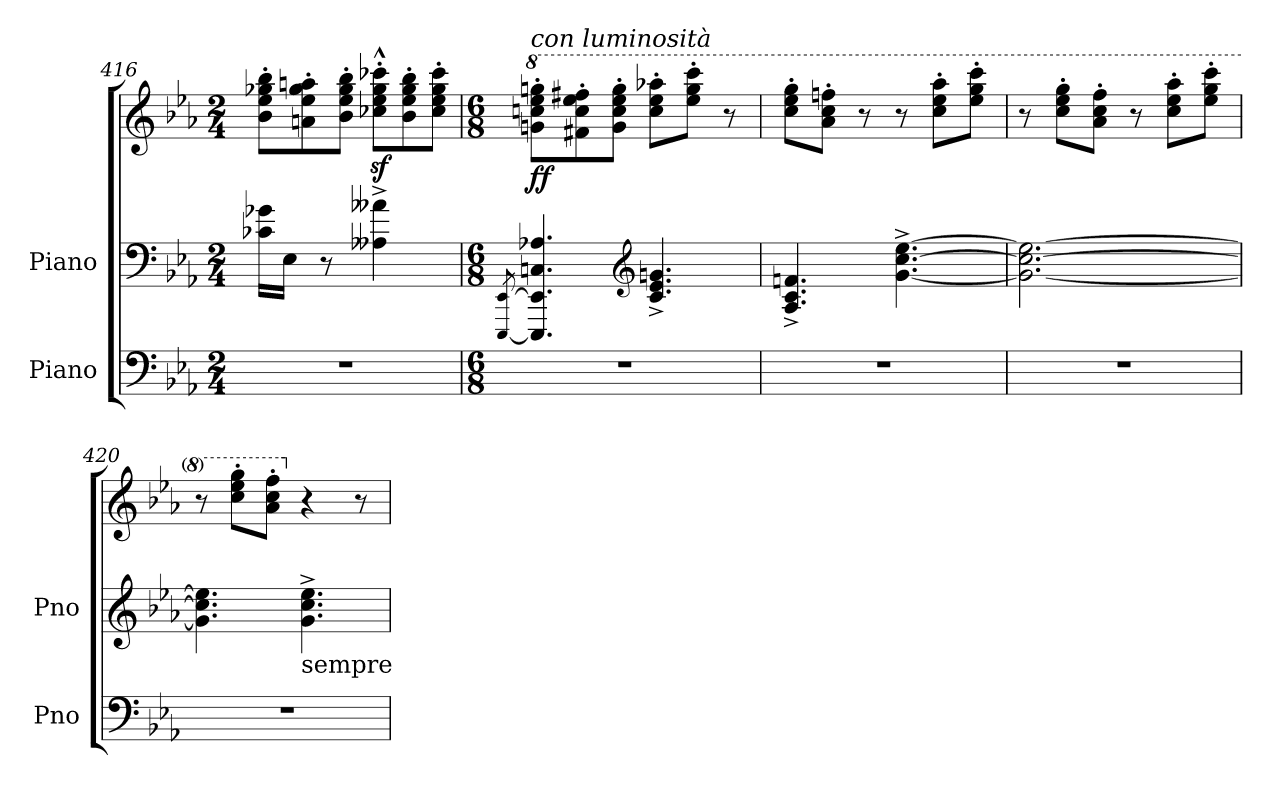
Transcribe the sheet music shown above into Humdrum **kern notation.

**kern	**kern	**kern	**dynam
*part2	*part1	*part1	*part1
*staff3	*staff2	*staff1	*staff1/2
*I"Piano	*I"Piano	*	*
*I'Pno	*I'Pno	*	*
!!LO:PB:g=z
*clefF4	*clefF4	*clefG2	*
*k[b-e-a-]	*k[b-e-a-]	*k[b-e-a-]	*
*M2/4	*M2/4	*M2/4	*
*	*	*Xtuplet	*
=416	=416	=416	=416
2r	16c-X\ 16g-X\LL	12b-\' 12ee-\' 12gg-X\' 12bb-\'L	.
.	16E-\JJ	.	.
.	.	12an\' 12ee-\' 12gg-\' 12aan\'	.
.	8r	.	.
.	.	12b-\' 12ee-\' 12gg-\' 12bb-\'J	.
.	4A--X\^ 4a--X\^	12cc-X\z<'^^ 12ee-\z<'^^ 12gg-\z<'^^ 12ccc-X\z<'^^L	.
.	.	12b-\' 12ee-\' 12gg-\' 12bb-\'	.
.	.	12cc-\' 12ee-\' 12gg-\' 12ccc-\'J	.
=417	=417	=417	=417
*M6/8	*M6/8	*M6/8	*
.	[8qEEE-/ [8qEE-/	.	.
*	*	*8va	*
!	!	!LO:TX:a:i:t=con luminosità	!
!	!	!	!LO:DY:b
2.r	4.EEE-/] 4.EE-/] 4.Cn/ 4.A-X/	8ggn\' 8cccn\' 8eee-\' 8gggn\'L	ff
.	.	8ff#X\' 8ccc\' 8eee-\' 8fff#X\'	.
.	.	8gg\' 8ccc\' 8eee-\' 8ggg\'J	.
*	*clefG2	*	*
.	4.c/^ 4.e-/^ 4.gn/^	8ccc\' 8eee-\' 8aaa-X\'L	.
.	.	8eee-\' 8ggg\' 8cccc\'J	.
.	.	8r	.
=418	=418	=418	=418
2.r	4.A-/^ 4.c/^ 4.fn/^	8ccc\' 8eee-\' 8ggg\'L	.
.	.	8aa-\' 8ccc\' 8fffn\'J	.
.	.	8r	.
.	[4.g\^ [4.cc\^ [4.ee-\^	8r	.
.	.	8ccc\' 8eee-\' 8aaa-\'L	.
.	.	8eee-\' 8ggg\' 8cccc\'J	.
=419	=419	=419	=419
2.r	2.g\_ 2.cc\_ 2.ee-\_	8r	.
.	.	8ccc\' 8eee-\' 8ggg\'L	.
.	.	8aa-\' 8ccc\' 8fff\'J	.
.	.	8r	.
.	.	8ccc\' 8eee-\' 8aaa-\'L	.
.	.	8eee-\' 8ggg\' 8cccc\'J	.
=420	=420	=420	=420
2.r	4.g\] 4.cc\] 4.ee-\]	8r	.
.	.	8ccc\' 8eee-\' 8ggg\'L	.
.	.	8aa-\' 8ccc\' 8fff\'J	.
*	*	*X8va	*
!	!LO:TX:b:t=sempre	!	!
.	4.g\^ 4.cc\^ 4.ee-\^	4r	.
.	.	8r	.
=	=	=	=
*-	*-	*-	*-
